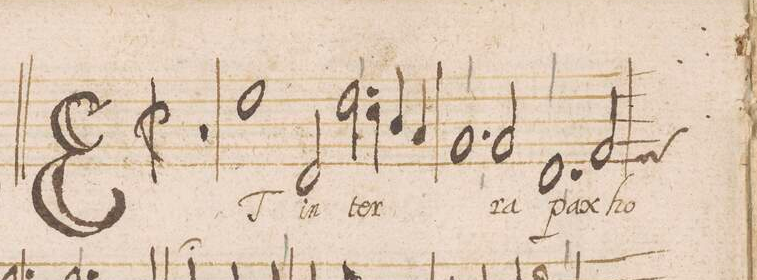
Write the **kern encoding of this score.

**kern	**text
*I"BASVS	*
*clefF4	*
*k[b-]	*
*met(C|)	*
*M2/1	*
1r	.
1F	Et
=2-	=2-
2FF/	in
*2\right	*
2.F\	ter-
4E\	.
4D/	.
4C/	.
=3-	=3-
1.BB-	.
2BB-/	-ra
=4-	=4-
1.FF	pax
2AA/	ho-
*custos:GG	*
*-	*-
